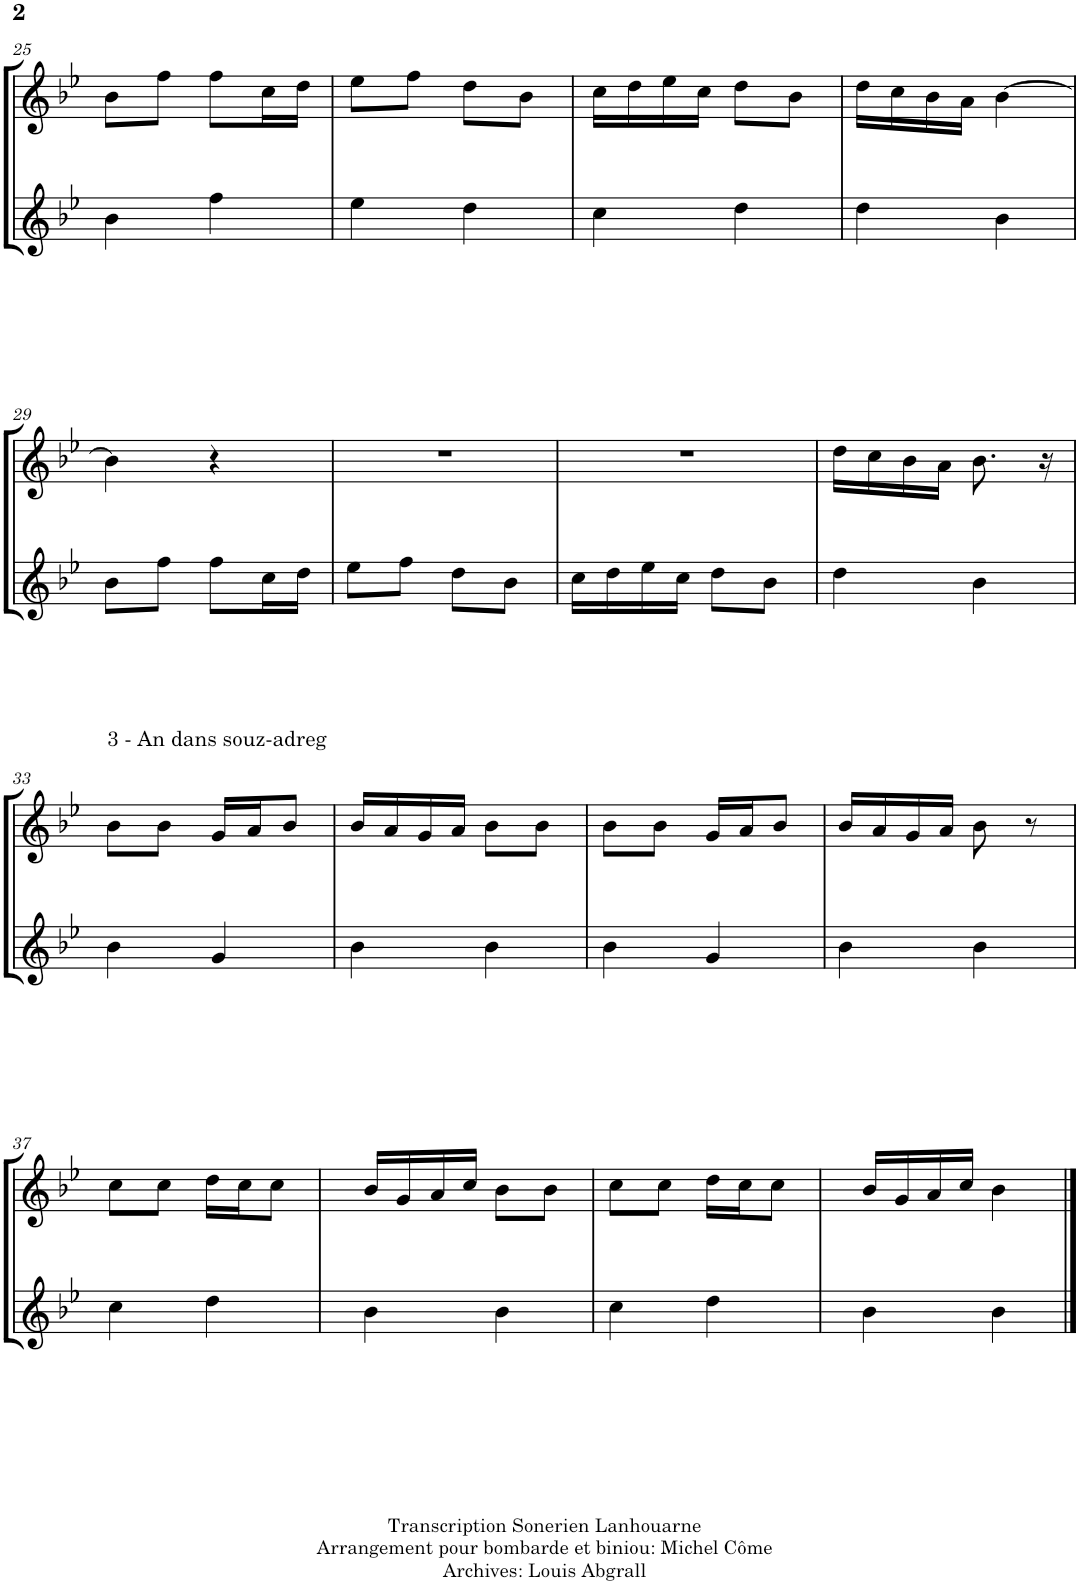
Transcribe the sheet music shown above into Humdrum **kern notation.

**kern	**kern
*part2	*part1
*staff2	*staff1
*I"Biniou	*I"Bombarde
!!LO:PB:g=z
*clefG2	*clefG2
*Trd-7c-12	*
*k[b-e-]	*k[b-e-]
*M2/4	*M2/4
=25	=25
4b-\	8b-\L
.	8ff\J
4ff\	8ff\L
.	16cc\L
.	16dd\JJ
=26	=26
4ee-\	8ee-\L
.	8ff\J
4dd\	8dd\L
.	8b-\J
=27	=27
4cc\	16cc\LL
.	16dd\
.	16ee-\
.	16cc\JJ
4dd\	8dd\L
.	8b-\J
=28	=28
4dd\	16dd\LL
.	16cc\
.	16b-\
.	16a\JJ
4b-\	[4b-\
!!LO:LB:g=z
=29	=29
8b-\L	4b-\]
8ff\J	.
8ff\L	4r
16cc\L	.
16dd\JJ	.
=30	=30
8ee-\L	2r
8ff\J	.
8dd\L	.
8b-\J	.
=31	=31
16cc\LL	2r
16dd\	.
16ee-\	.
16cc\JJ	.
8dd\L	.
8b-\J	.
=32	=32
4dd\	16dd\LL
.	16cc\
.	16b-\
.	16a\JJ
4b-\	8.b-\
.	16r
!!LO:LB:g=z
=33	=33
!	!LO:TX:a:t=3 - An dans souz-adreg
4b-\	8b-\L
.	8b-\J
4g/	16g/LL
.	16a/J
.	8b-/J
=34	=34
4b-\	16b-/LL
.	16a/
.	16g/
.	16a/JJ
4b-\	8b-\L
.	8b-\J
=35	=35
4b-\	8b-\L
.	8b-\J
4g/	16g/LL
.	16a/J
.	8b-/J
=36	=36
4b-\	16b-/LL
.	16a/
.	16g/
.	16a/JJ
4b-\	8b-\
.	8r
!!LO:LB:g=z
=37	=37
4cc\	8cc\L
.	8cc\J
4dd\	16dd\LL
.	16cc\J
.	8cc\J
=38	=38
4b-\	16b-/LL
.	16g/
.	16a/
.	16cc/JJ
4b-\	8b-\L
.	8b-\J
=39	=39
4cc\	8cc\L
.	8cc\J
4dd\	16dd\LL
.	16cc\J
.	8cc\J
=40	=40
4b-\	16b-/LL
.	16g/
.	16a/
.	16cc/JJ
4b-\	4b-\
==	==
*-	*-
